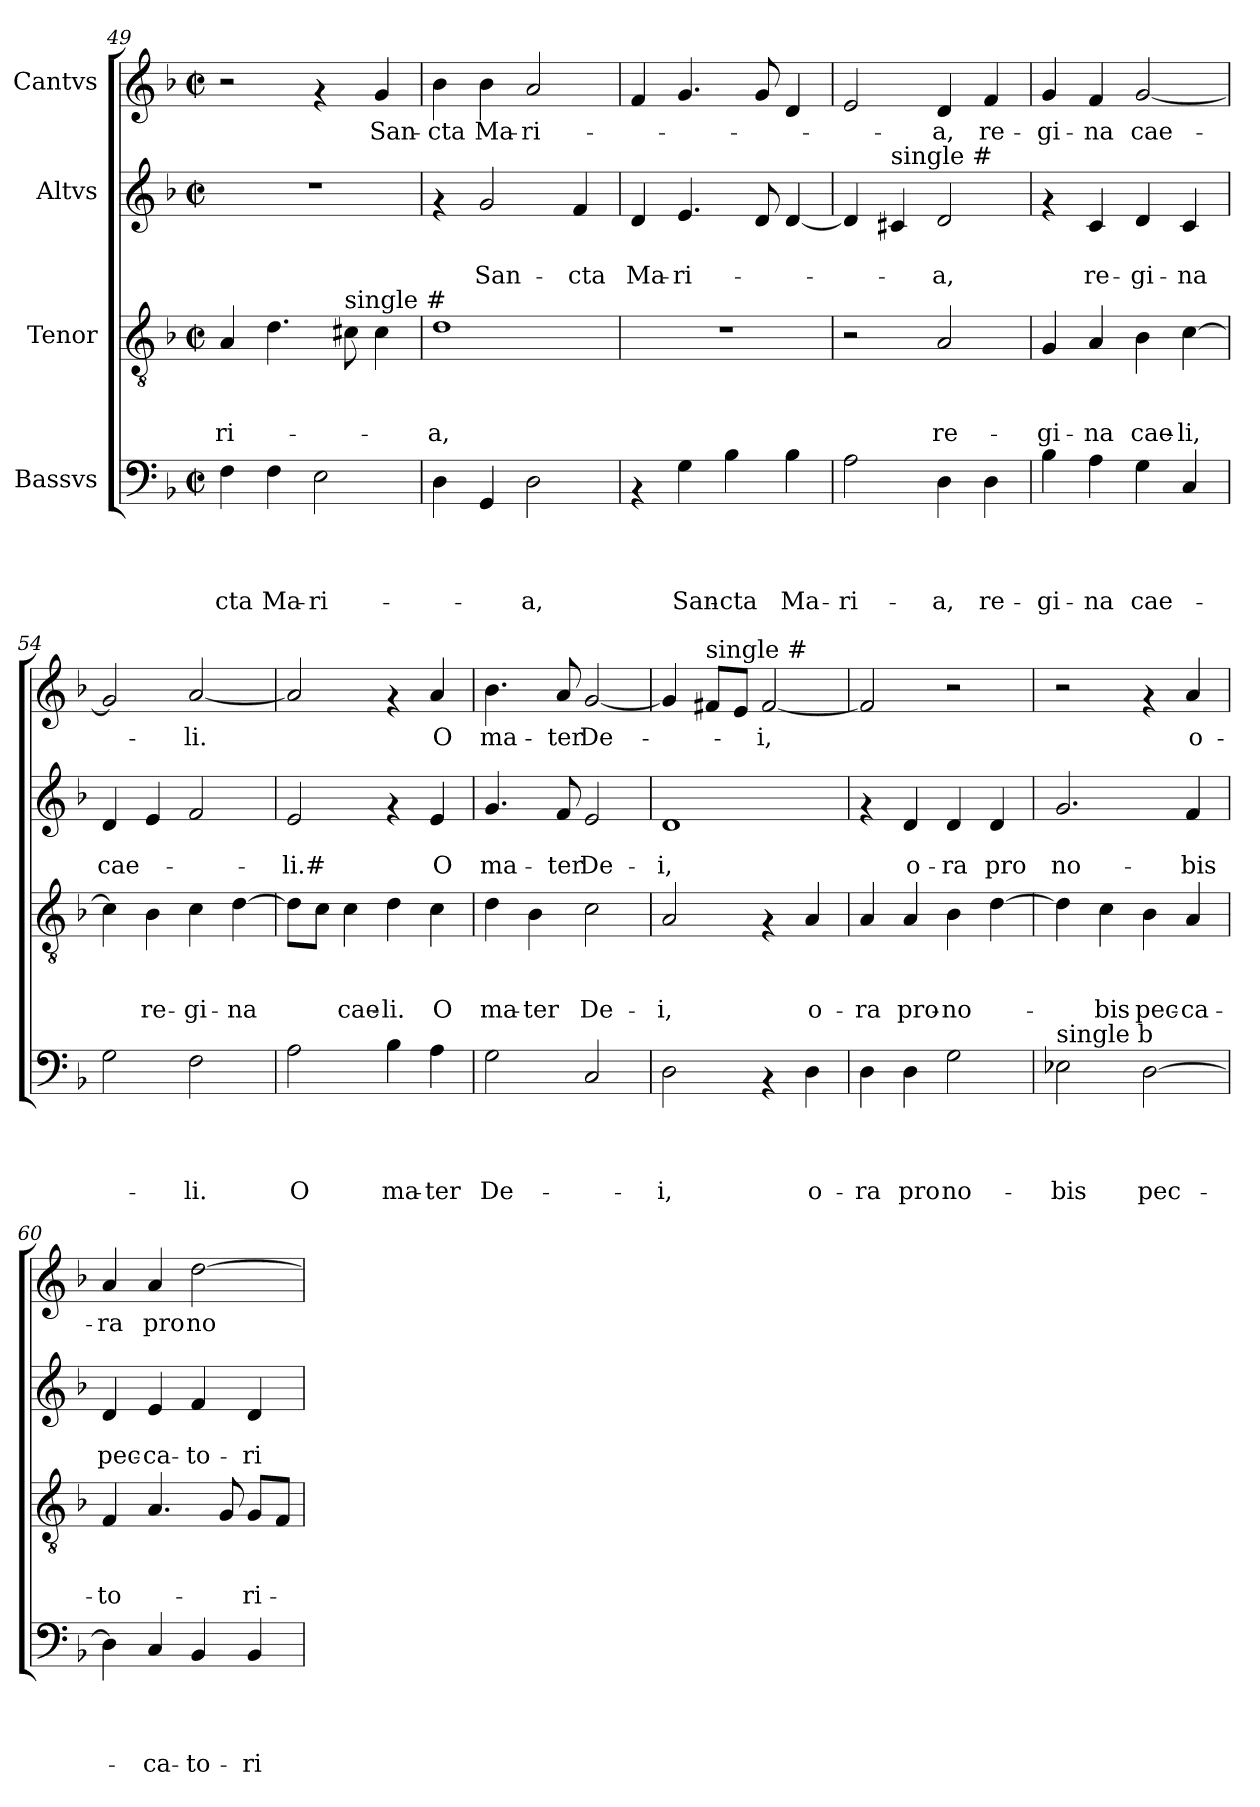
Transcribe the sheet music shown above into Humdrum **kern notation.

**kern	**text	**text	**text	**text	**kern	**text	**text	**text	**kern	**text	**text	**kern	**text
*part4	*part4	*part4	*part4	*part4	*part3	*part3	*part3	*part3	*part2	*part2	*part2	*part1	*part1
*staff4	*staff4	*staff4	*staff4	*staff4	*staff3	*staff3	*staff3	*staff3	*staff2	*staff2	*staff2	*staff1	*staff1
*I"Bassvs	*	*	*	*	*I"Tenor	*	*	*	*I"Altvs	*	*	*I"Cantvs	*
*clefF4	*	*	*	*	*clefGv2	*	*	*	*clefG2	*	*	*clefG2	*
*k[b-]	*	*	*	*	*k[b-]	*	*	*	*k[b-]	*	*	*k[b-]	*
*F:	*	*	*	*	*F:	*	*	*	*F:	*	*	*F:	*
*M2/2	*	*	*	*	*M2/2	*	*	*	*M2/2	*	*	*M2/2	*
*met(c|)	*	*	*	*	*met(c|)	*	*	*	*met(c|)	*	*	*met(c|)	*
=49	=49	=49	=49	=49	=49	=49	=49	=49	=49	=49	=49	=49	=49
!	!	!	!	!LO:LY:b	!	!	!	!LO:LY:b	!	!	!	!	!
4F\	.	.	.	-cta	4A/	.	.	-ri-	1r	.	.	2r	.
!	!	!	!	!LO:LY:b	!	!	!	!	!	!	!	!	!
4F\	.	.	.	Ma-	4.d\	.	.	.	.	.	.	.	.
!	!	!	!	!LO:LY:b	!	!	!	!	!	!	!	!	!
2E\	.	.	.	-ri-	.	.	.	.	.	.	.	4rf	.
!	!	!	!	!	!LO:TX:a:t=single #	!	!	!	!	!	!	!	!
.	.	.	.	.	8c#\	.	.	.	.	.	.	.	.
!	!	!	!	!	!	!	!	!	!	!	!	!	!LO:LY:b
.	.	.	.	.	4c#\	.	.	.	.	.	.	4g/	San-
=50	=50	=50	=50	=50	=50	=50	=50	=50	=50	=50	=50	=50	=50
!	!	!	!	!	!	!	!	!LO:LY:b	!	!	!	!	!LO:LY:b
4D\	.	.	.	.	1d	.	.	-a,	4rf	.	.	4b-\	-cta
!	!	!	!	!	!	!	!	!	!	!	!LO:LY:b	!	!LO:LY:b
4GG/	.	.	.	.	.	.	.	.	2g/	.	San-	4b-\	Ma-
!	!	!	!	!LO:LY:b	!	!	!	!	!	!	!	!	!LO:LY:b
2D\	.	.	.	-a,	.	.	.	.	.	.	.	2a/	-ri-
!	!	!	!	!	!	!	!	!	!	!	!LO:LY:b	!	!
.	.	.	.	.	.	.	.	.	4f/	.	-cta	.	.
=51	=51	=51	=51	=51	=51	=51	=51	=51	=51	=51	=51	=51	=51
!	!	!	!	!	!	!	!	!	!	!	!LO:LY:b	!	!
4rAA	.	.	.	.	1r	.	.	.	4d/	.	Ma-	4f/	.
!	!	!	!	!LO:LY:b	!	!	!	!	!	!	!LO:LY:b	!	!
4G\	.	.	.	San-	.	.	.	.	4.e/	.	-ri-	4.g/	.
!	!	!	!	!LO:LY:b	!	!	!	!	!	!	!	!	!
4B-\	.	.	.	-cta	.	.	.	.	.	.	.	.	.
.	.	.	.	.	.	.	.	.	8d/	.	.	8g/	.
!	!	!	!	!LO:LY:b	!	!	!	!	!	!	!	!	!
4B-\	.	.	.	Ma-	.	.	.	.	[<4d/	.	.	4d/	.
!!LO:PB:g=z
=52	=52	=52	=52	=52	=52	=52	=52	=52	=52	=52	=52	=52	=52
!	!	!	!	!LO:LY:b	!	!	!	!	!	!	!	!	!
2A\	.	.	.	-ri-	2r	.	.	.	4d/]	.	.	2e/	.
!	!	!	!	!	!	!	!	!	!LO:TX:a:t=single #	!	!	!	!
.	.	.	.	.	.	.	.	.	4c#/	.	.	.	.
!	!	!	!	!LO:LY:b	!	!	!	!LO:LY:b	!	!	!LO:LY:b	!	!LO:LY:b
4D\	.	.	.	-a,	2A/	.	.	re-	2d/	.	-a,	4d/	-a,
!	!	!	!	!LO:LY:b	!	!	!	!	!	!	!	!	!LO:LY:b
4D\	.	.	.	re-	.	.	.	.	.	.	.	4f/	re-
=53	=53	=53	=53	=53	=53	=53	=53	=53	=53	=53	=53	=53	=53
!	!	!	!	!LO:LY:b	!	!	!	!LO:LY:b	!	!	!	!	!LO:LY:b
4B-\	.	.	.	-gi-	4G/	.	.	-gi-	4rf	.	.	4g/	-gi-
!	!	!	!	!LO:LY:b	!	!	!	!LO:LY:b	!	!	!LO:LY:b	!	!LO:LY:b
4A\	.	.	.	-na	4A/	.	.	-na	4c/	.	re-	4f/	-na
!	!	!	!	!LO:LY:b	!	!	!	!LO:LY:b	!	!	!LO:LY:b	!	!LO:LY:b
4G\	.	.	.	cae-	4B-\	.	.	cae-	4d/	.	-gi-	[<2g/	cae-
!	!	!	!	!	!	!	!	!LO:LY:b	!	!	!LO:LY:b	!	!
4C/	.	.	.	.	[>4c\	.	.	-li,	4c/	.	-na	.	.
=54	=54	=54	=54	=54	=54	=54	=54	=54	=54	=54	=54	=54	=54
!	!	!	!	!	!	!	!	!	!	!	!LO:LY:b	!	!
2G\	.	.	.	.	4c\]	.	.	.	4d/	.	cae-	2g/]	.
!	!	!	!	!	!	!	!	!LO:LY:b	!	!	!	!	!
.	.	.	.	.	4B-\	.	.	re-	4e/	.	.	.	.
!	!	!	!	!LO:LY:b	!	!	!	!LO:LY:b	!	!	!	!	!LO:LY:b
2F\	.	.	.	-li.	4c\	.	.	-gi-	2f/	.	.	[<2a/	-li.
!	!	!	!	!	!	!	!	!LO:LY:b	!	!	!	!	!
.	.	.	.	.	[>4d\	.	.	-na	.	.	.	.	.
=55	=55	=55	=55	=55	=55	=55	=55	=55	=55	=55	=55	=55	=55
!	!	!	!	!LO:LY:b	!	!	!	!	!	!	!LO:LY:b	!	!
2A\	.	.	.	O	8d\L]	.	.	.	2e/	.	-li.#	2a/]	.
.	.	.	.	.	8c\J	.	.	.	.	.	.	.	.
!	!	!	!	!	!	!	!	!LO:LY:b	!	!	!	!	!
.	.	.	.	.	4c\	.	.	cae-	.	.	.	.	.
!	!	!	!	!LO:LY:b	!	!	!	!LO:LY:b	!	!	!	!	!
4B-\	.	.	.	ma-	4d\	.	.	-li.	4rf	.	.	4rf	.
!	!	!	!	!LO:LY:b	!	!	!	!LO:LY:b	!	!	!LO:LY:b	!	!LO:LY:b
4A\	.	.	.	-ter	4c\	.	.	O	4e/	.	O	4a/	O
=56	=56	=56	=56	=56	=56	=56	=56	=56	=56	=56	=56	=56	=56
!	!	!	!	!LO:LY:b	!	!	!	!LO:LY:b	!	!	!LO:LY:b	!	!LO:LY:b
2G\	.	.	.	De-	4d\	.	.	ma-	4.g/	.	ma-	4.b-\	ma-
!	!	!	!	!	!	!	!	!LO:LY:b	!	!	!	!	!
.	.	.	.	.	4B-\	.	.	-ter	.	.	.	.	.
!	!	!	!	!	!	!	!	!	!	!	!LO:LY:b	!	!LO:LY:b
.	.	.	.	.	.	.	.	.	8f/	.	-ter	8a/	-ter
!	!	!	!	!	!	!	!	!LO:LY:b	!	!	!LO:LY:b	!	!LO:LY:b
2C/	.	.	.	.	2c\	.	.	De-	2e/	.	De-	[<2g/	De-
=57	=57	=57	=57	=57	=57	=57	=57	=57	=57	=57	=57	=57	=57
!	!	!	!	!LO:LY:b	!	!	!	!LO:LY:b	!	!	!LO:LY:b	!	!
2D\	.	.	.	-i,	2A/	.	.	-i,	1d	.	-i,	4g/]	.
!	!	!	!	!	!	!	!	!	!	!	!	!LO:TX:a:t=single #	!
.	.	.	.	.	.	.	.	.	.	.	.	8f#/L	.
.	.	.	.	.	.	.	.	.	.	.	.	8e/J	.
!	!	!	!	!	!	!	!	!	!	!	!	!	!LO:LY:b
4rAA	.	.	.	.	4rF	.	.	.	.	.	.	[<2f#/	-i,
!	!	!	!	!LO:LY:b	!	!	!	!LO:LY:b	!	!	!	!	!
4D\	.	.	.	o-	4A/	.	.	o-	.	.	.	.	.
=58	=58	=58	=58	=58	=58	=58	=58	=58	=58	=58	=58	=58	=58
!	!	!	!	!LO:LY:b	!	!	!	!LO:LY:b	!	!	!	!	!
4D\	.	.	.	-ra	4A/	.	.	-ra	4rf	.	.	2f#/]	.
!	!	!	!	!LO:LY:b	!	!	!	!LO:LY:b	!	!	!LO:LY:b	!	!
4D\	.	.	.	pro	4A/	.	.	pro-	4d/	.	o-	.	.
!	!	!	!	!LO:LY:b	!	!	!	!LO:LY:b	!	!	!LO:LY:b	!	!
2G\	.	.	.	no-	4B-\	.	.	-no-	4d/	.	-ra	2r	.
!	!	!	!	!	!	!	!	!	!	!	!LO:LY:b	!	!
.	.	.	.	.	[>4d\	.	.	.	4d/	.	pro	.	.
!!LO:PB:g=z
=59	=59	=59	=59	=59	=59	=59	=59	=59	=59	=59	=59	=59	=59
!LO:TX:a:t=single b	!	!	!	!	!	!	!	!	!	!	!	!	!
!	!	!	!	!LO:LY:b	!	!	!	!	!	!	!LO:LY:b	!	!
2E-\	.	.	.	-bis	4d\]	.	.	.	2.g/	.	no-	2r	.
!	!	!	!	!	!	!	!	!LO:LY:b	!	!	!	!	!
.	.	.	.	.	4c\	.	.	-bis	.	.	.	.	.
!	!	!	!	!LO:LY:b	!	!	!	!LO:LY:b	!	!	!	!	!
[>2D\	.	.	.	pec-	4B-\	.	.	pec-	.	.	.	4rf	.
!	!	!	!	!	!	!	!	!LO:LY:b	!	!	!LO:LY:b	!	!LO:LY:b
.	.	.	.	.	4A/	.	.	-ca-	4f/	.	-bis	4a/	o-
=60	=60	=60	=60	=60	=60	=60	=60	=60	=60	=60	=60	=60	=60
!	!	!	!	!	!	!	!	!LO:LY:b	!	!	!LO:LY:b	!	!LO:LY:b
4D\]	.	.	.	.	4F/	.	.	-to-	4d/	.	pec-	4a/	-ra
!	!	!	!	!LO:LY:b	!	!	!	!	!	!	!LO:LY:b	!	!LO:LY:b
4C/	.	.	.	-ca-	4.A/	.	.	.	4e/	.	-ca-	4a/	pro
!	!	!	!	!LO:LY:b	!	!	!	!	!	!	!LO:LY:b	!	!LO:LY:b
4BB-/	.	.	.	-to-	.	.	.	.	4f/	.	-to-	[>2dd\	no-
.	.	.	.	.	8G/	.	.	.	.	.	.	.	.
!	!	!	!	!LO:LY:b	!	!	!	!LO:LY:b	!	!	!LO:LY:b	!	!
4BB-/	.	.	.	-ri-	8G/L	.	.	-ri-	4d/	.	-ri-	.	.
.	.	.	.	.	8F/J	.	.	.	.	.	.	.	.
=	=	=	=	=	=	=	=	=	=	=	=	=	=
*-	*-	*-	*-	*-	*-	*-	*-	*-	*-	*-	*-	*-	*-
